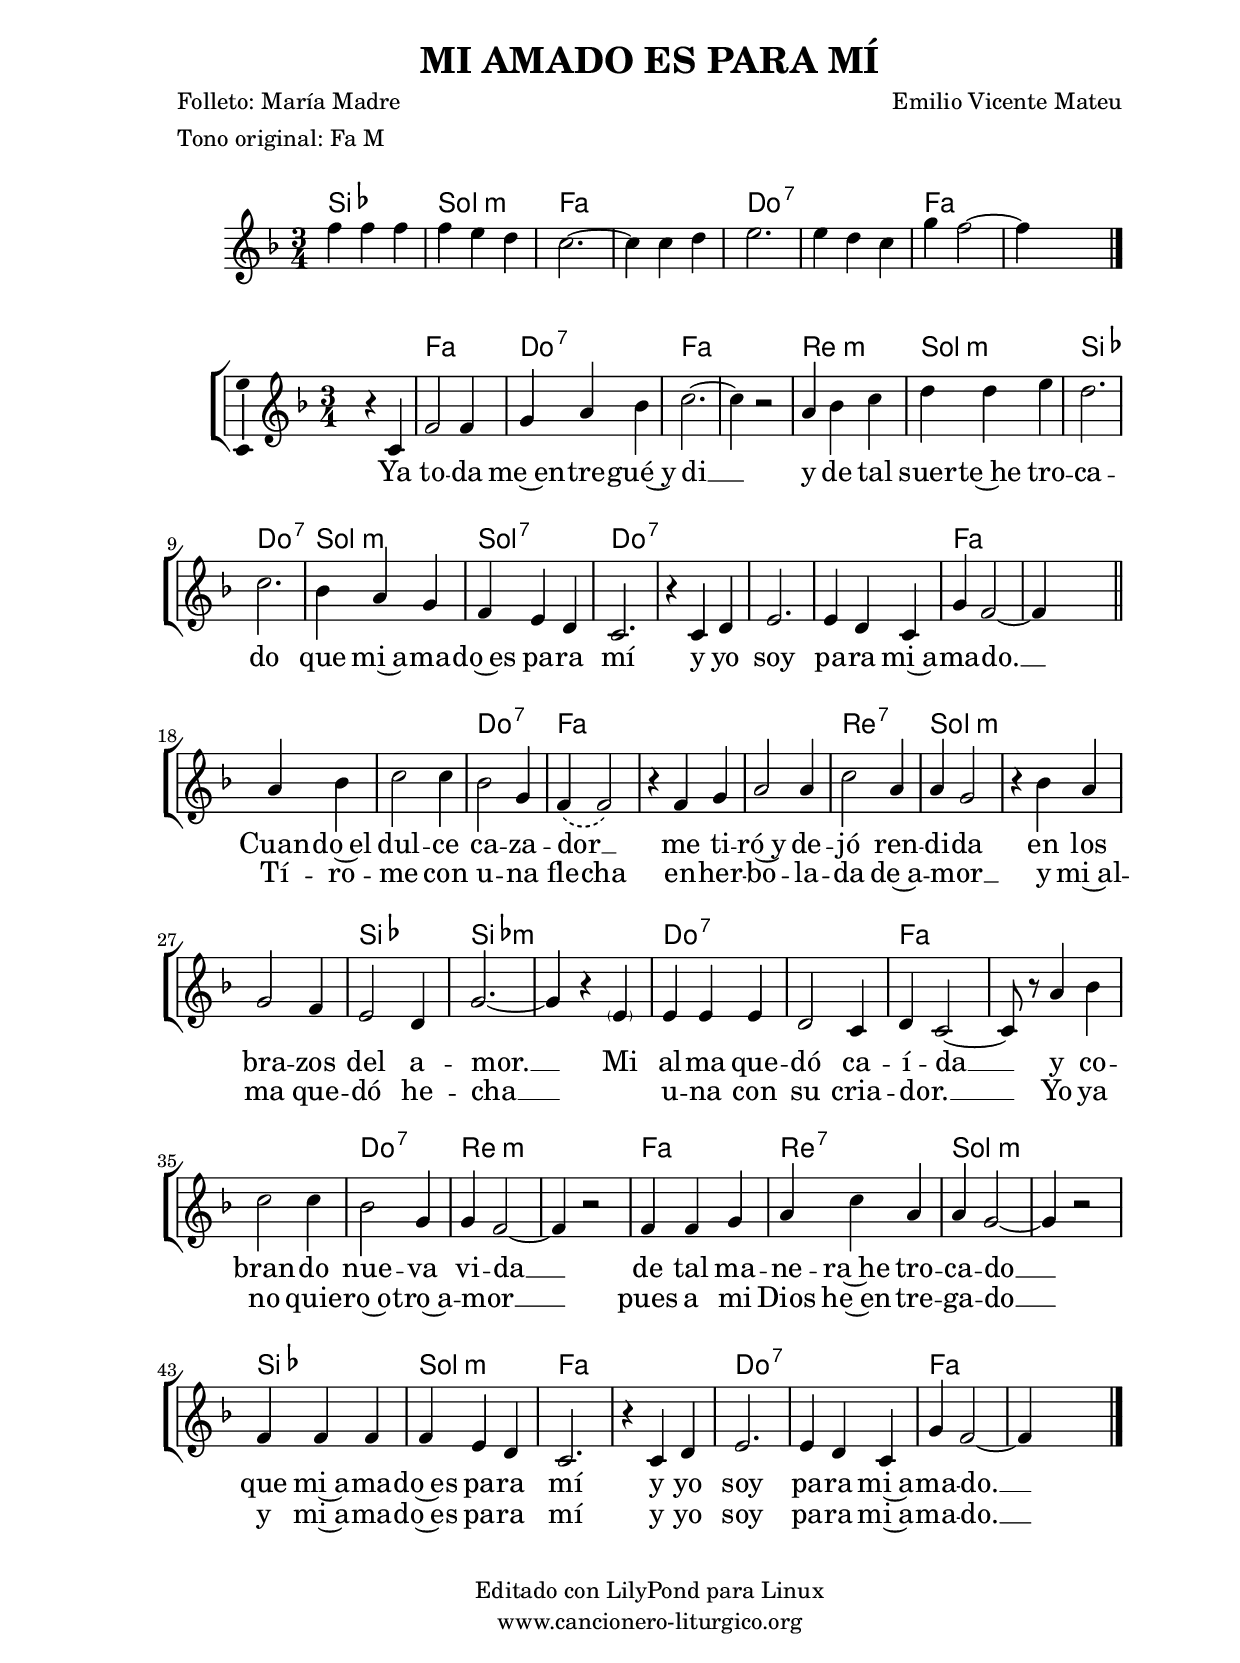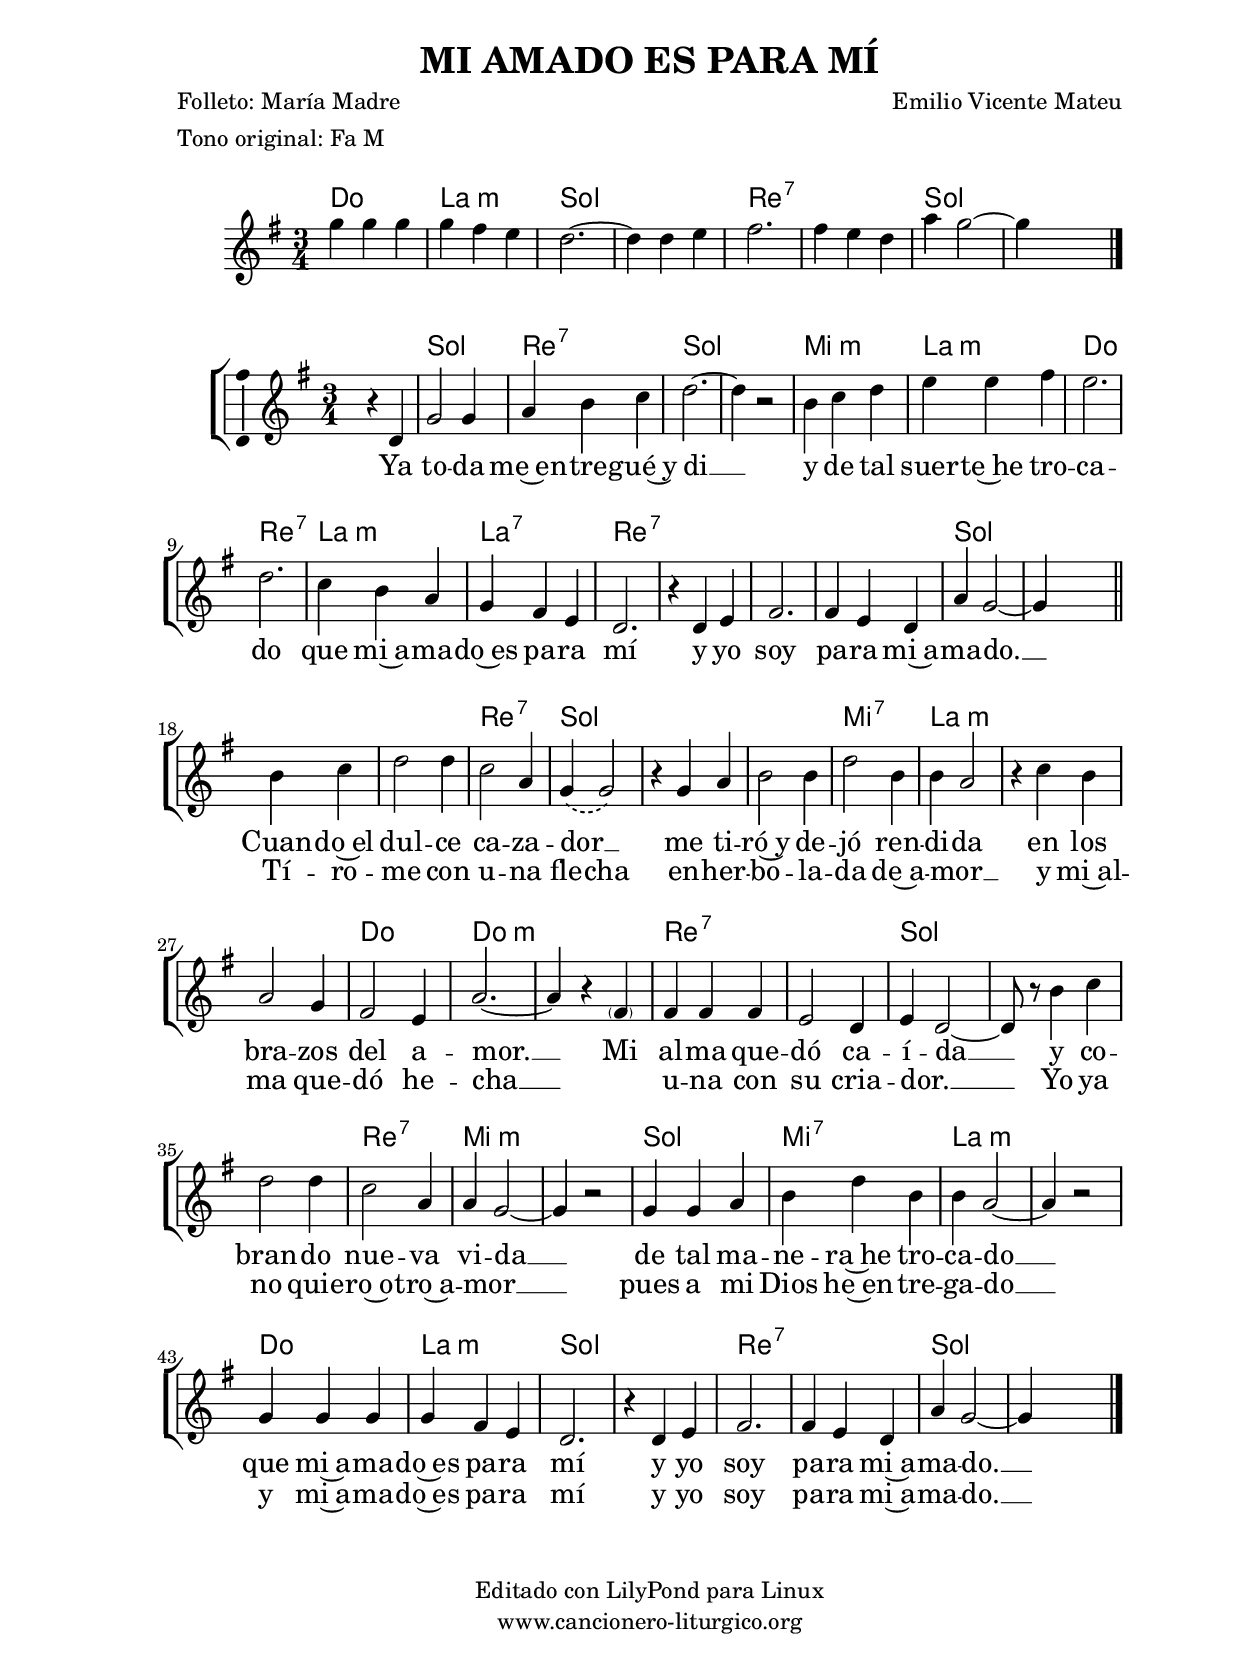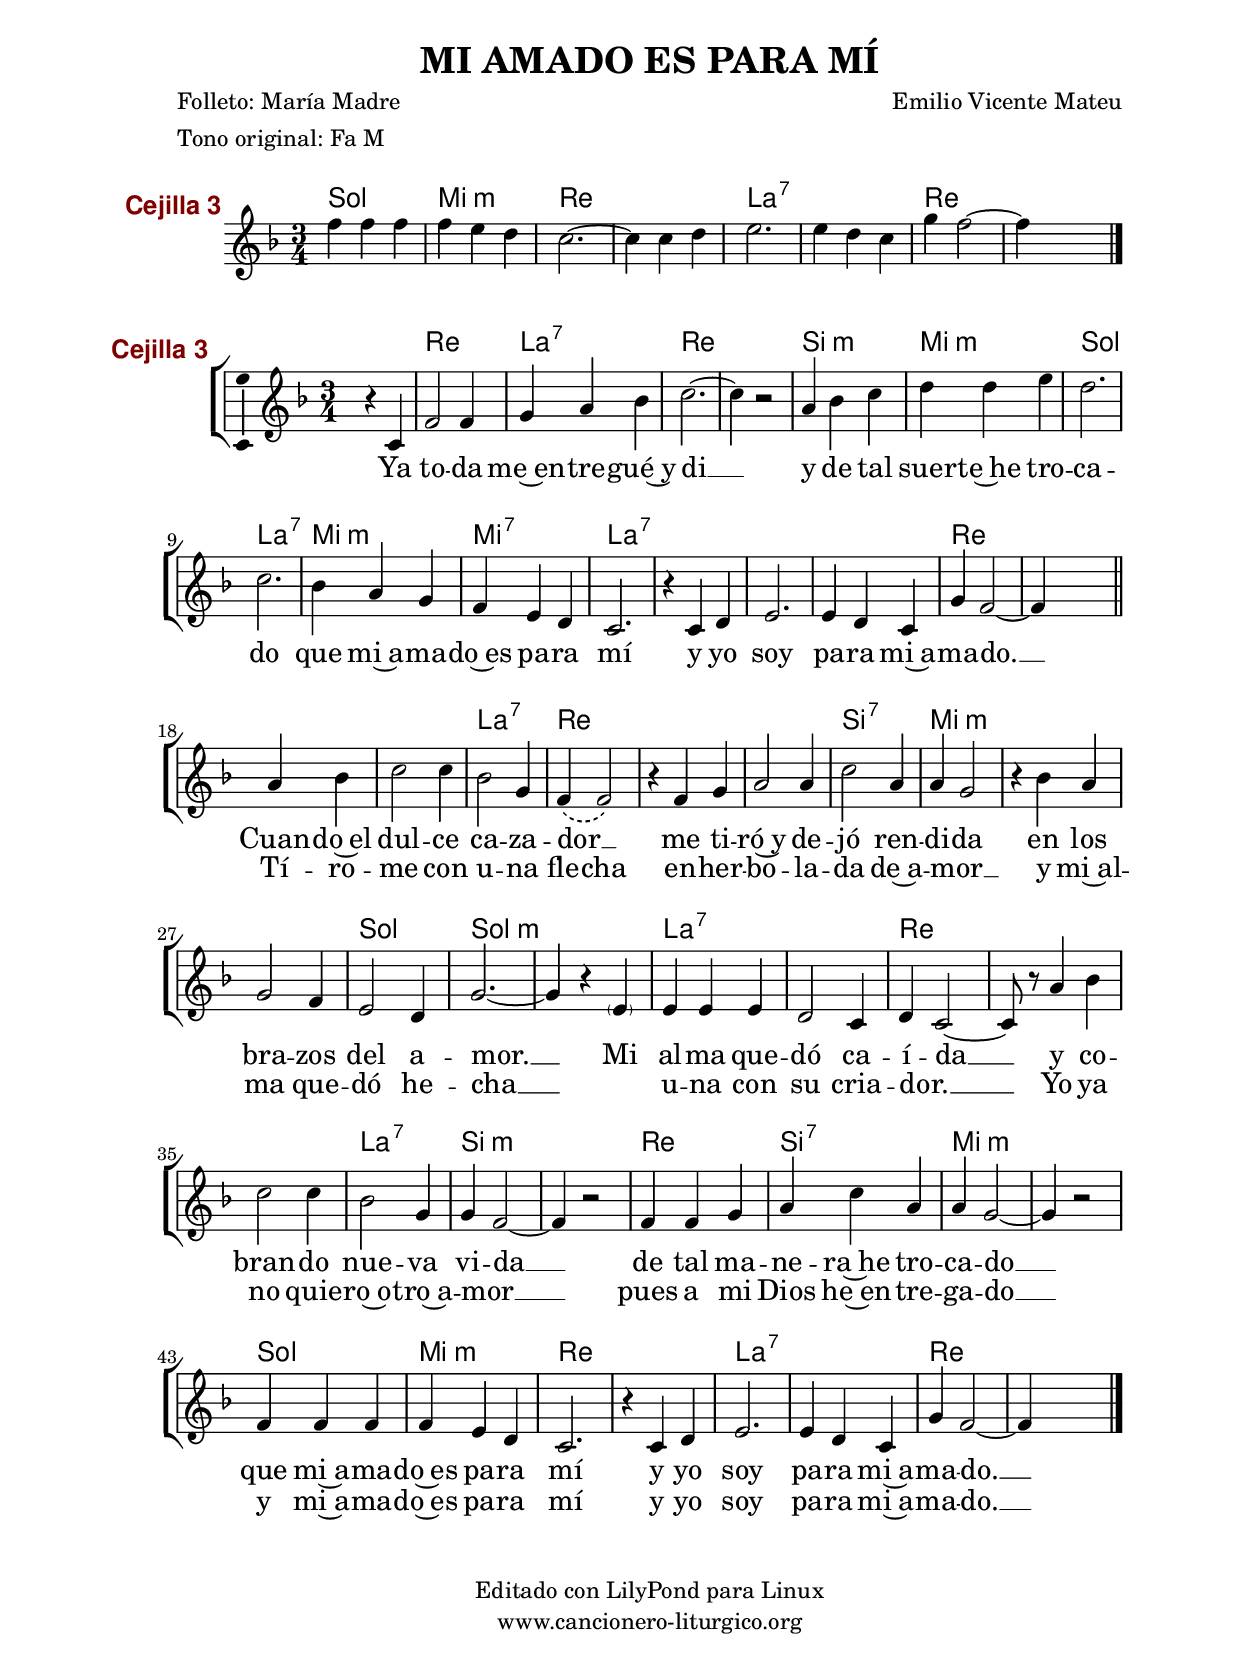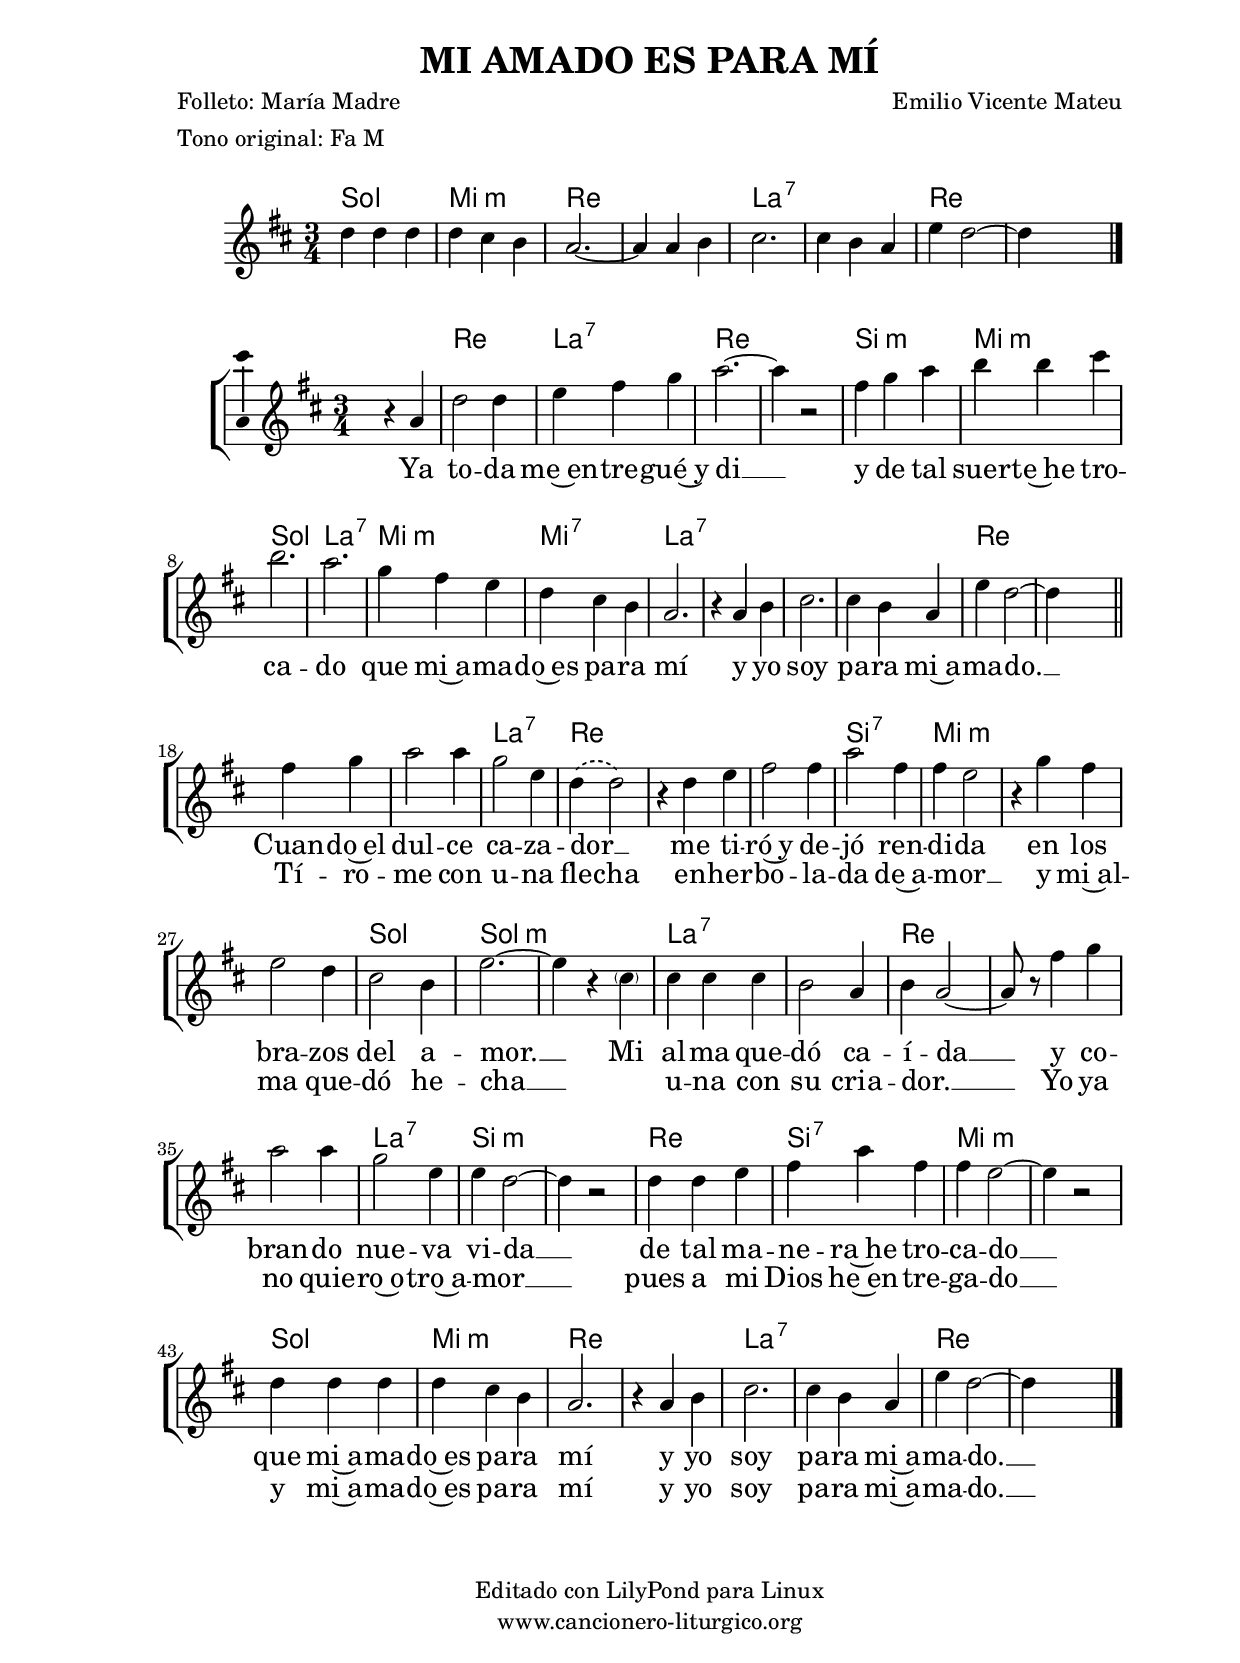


%versión de lilypond para la que se ha escrito esta partitura:
\version "2.16.0"

	%Tamaño papel
	#(set-default-paper-size "a4")
	%Tamaño partitura
	#(set-global-staff-size 20)
	%No responde al pulsar sobre una nota
	#(ly:set-option 'point-and-click #f)

%parámetros del encabezamiento:
\header {
	title = "MI AMADO ES PARA MÍ"
	subtitle = ""
	composer = "Emilio Vicente Mateu"
	poet = "Folleto: María Madre"
	meter = "Tono original: Fa M"
	arranger = ""
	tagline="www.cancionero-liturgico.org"
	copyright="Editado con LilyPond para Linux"
	tiempo = ""
	usos = ""
	letra = ""
	}

%parámetros asociados al papel:
\paper  {
	oddHeaderMarkup = \markup {\fill-line { \on-the-fly #not-first-page \fromproperty #'header:title \on-the-fly #not-first-page \fromproperty #'header:composer }}
	evenHeaderMarkup = \markup {\fill-line { \fromproperty #'header:composer \fromproperty #'header:title }}
	#(set-paper-size "a4")
	print-page-number = ##f
	first-page-number = 1
	print-first-page-number = ##f
%	head-separation = 3.0 \cm
	top-margin = 2.0 \cm
	bottom-margin = 0.5\cm
%%%	bottom-margin = -2.0\cm
	left-margin = 3.0 \cm
	line-width = 16.0 \cm 
	indent = 8\mm
	interscoreline = 2.\mm
	between-system-space = 15\mm
%	para que las partituras no llenen la hoja:
	ragged-bottom = ##t
%	idem para la última hoja:
	ragged-last-bottom = ##f
%	para que las partituras llenen el ancho del papel:
	ragged-last = ##f
	after-title-space = 2.5 \cm
page-count=1
%system-count=8

	%Flexible Vertical Spacing
%	markup-markup-spacing =
%	#'((basic-distance . 15) (minimum-distance . 15) (padding . 3))
	markup-system-spacing =
	#'((basic-distance . 15) (minimum-distance . 15) (padding . 3))
	system-system-spacing =
	#'((basic-distance . 15) (minimum-distance . 15) (padding . 3))
	score-system-spacing =
	#'((basic-distance . 15) (minimum-distance . 15) (padding . 5))
%	top-system-spacing = % header
%	#'((basic-distance . 8) (minimum-distance . 0) (padding . 0))
%	top-markup-spacing =
%	#'((basic-distance . 20) (minimum-distance . 20) (padding . 0))
	last-bottom-spacing = % footer
	#'((basic-distance . 5) (minimum-distance . 5) (padding . 0))
%	score-markup-spacing =
%	#'((basic-distance . 16) (minimum-distance . 13) (padding . 0))

	}


%parámetros que afectan a toda la partitura:
global =  {
	%clave de sol (G):
	\clef G
	%armadura:
%%%	\transpose e c
	\key f \major
	\tempo 4=120
	\set Score.tempoHideNote = ##t
	}


acordesintro = {
	\italianChords
	\chordmode {
%%%	\transpose c d
{

bes2. g:m f s c:7 s f s

}
}
}

melodiaintro = 

%%%\transpose c d
{
	\relative c''{
	\time 3/4

f4 f f
f e d
c2.~
c4 c d
e2.
e4 d c
g'4 f2~
f4 s2

\bar "|."
}
}

acordes = {
	\italianChords
	\chordmode {
%%%	\transpose e c
{

s2.
f2. c:7 f s d:m g:m bes c:7 g:m g:7 c:7 s s s f s

s2.
f2. c:7 f s s d:7 g:m s s bes bes:m s c:7 s f s s c:7 d:m s f d:7 g:m s bes g:m f s c:7 s f s

}
}
}

melodia = 
%%%\transpose e c
{
	\relative c'{
\time 3/4

\phrasingSlurDashed

s4 r4 c4
f2 f4
g4 a bes
c2.~
c4 r2
a4 bes c
d4 d e
d2.
c2.
bes4 a g
f4 e d
c2.
r4 c4 d
e2. e4 d c
g'4 f2~
f4 s2

\bar "||"
\break

s4 a4 bes
c2 c4
bes2 g4
f4 \(f2\)
r4 f4 g
a2 a4
c2 a4
a4 g2
r4 bes4 a
g2 f4
e2 d4
g2.~
g4 r4 \parenthesize e4
e4 e e
d2 c4
d4 c2~
c8 r8 a'4 bes
c2 c4
bes2 g4
g4 f2~
f4 r2

f4 f g
a4 c a
a4 g2~
g4 r2

f4 f f
f4 e d
c2.

r4 c4 d
e2.
e4 d c
g'4 f2~
f4 s2

\bar "|."
	}
	}


texto = \lyricmode {
Ya to -- da me~en -- tre -- gué~y di __
y de tal suer -- te~he tro -- ca -- do
que mi~a -- ma -- do~es pa -- ra mí
y yo soy pa -- ra mi~a -- ma -- do. __

Cuan -- do~el dul -- ce ca -- za -- dor __ _
me ti -- ró~y de -- jó ren -- di -- da
en los bra -- zos del a -- mor. __

Mi al -- ma que -- dó ca -- í -- da __
y co -- bran -- do nue -- va vi -- da __
de tal ma -- ne -- ra~he tro -- ca -- do __
que mi~a -- ma -- do~es pa -- ra mí
y yo soy pa -- ra mi~a -- ma -- do. __

	}

textodos = \lyricmode {
\skip 1 \skip 1 \skip 1 \skip 1 \skip 1 \skip 1
\skip 1 \skip 1 \skip 1 \skip 1 \skip 1 \skip 1
\skip 1 \skip 1 \skip 1 \skip 1 \skip 1 \skip 1
\skip 1 \skip 1 \skip 1 \skip 1 \skip 1 \skip 1
\skip 1 \skip 1 \skip 1 \skip 1 \skip 1 \skip 1

Tí -- ro -- me con u -- na fle -- cha
en -- her -- bo -- la -- da de~a -- mor __ _
y mi~al -- ma que -- dó he -- cha __
"  " u -- na con su cria -- dor. __ _

Yo ya no quie -- ro~o -- tro~a -- mor __ _
pues a mi Dios he~en -- tre -- ga -- do __
y mi~a -- ma -- do~es pa -- ra mí
y yo soy pa -- ra mi~a -- ma -- do. __

	}


acordesintroStaff = \context ChordNames = acordesintroStaff <<
	\set chordChanges = ##t
	\acordesintro
	>>

acordesStaff = \context ChordNames = acordesStaff <<
	\set chordChanges = ##t
	\acordes
	>>


%%%%%%%%%%%%%%%%%%%%%%%%%%%%%%%%%%% CEJILLA %%%%%%%%%%%%%%%%%%%%%%%%%%%%%%%%%%%
acordesintrocejilla = {
%%%	\override ChordNames.ChordName #'font-size = #-1
%%%	\override ChordNames.ChordName #'font-series = #'bold
	\transpose f d {
		\acordesintro
		}
	}

acordesintrocejillaStaff = \context ChordNames = acordesintrocejillaStaff <<
	\set Staff.instrumentName = \markup \with-color #darkred \larger \bold \sans "Cejilla 3"
	\set chordChanges = ##t
	\acordesintrocejilla
	>>
acordescejilla = {
%%%	\override ChordNames.ChordName #'font-size = #-1
%%%	\override ChordNames.ChordName #'font-series = #'bold
	\transpose f d {
		\acordes
		}
	}

acordescejillaStaff = \context ChordNames = acordescejillaStaff <<
	\set Staff.instrumentName = \markup \with-color #darkred \larger \bold \sans "Cejilla 3"
	\set chordChanges = ##t
	\acordescejilla
	>>
%%%%%%%%%%%%%%%%%%%%%%%%%%%%%%%%%%% CEJILLA %%%%%%%%%%%%%%%%%%%%%%%%%%%%%%%%%%%


vozintroStaff = \context Voice = vozintroStaff
<<
	\override Staff.StaffSymbol #'staff-space = #(magstep -0.35)
	\set Staff.midiInstrument = #"english horn"
	\set Staff.midiMinimumVolume = #0.7
	\set Staff.midiMaximumVolume = #0.9
	\global
	\melodiaintro
	>>

vozStaff = \context Voice = vozStaff
\with {\consists "Ambitus_engraver"}
<<
%	\set Staff.instrumentName = ""
%	\set Staff.shortInstrumentName = ""
%	\set Staff.midiInstrument = #"clarinet"
%	\set Staff.midiInstrument = #"cello"
%	\set Staff.midiInstrument = #"flute"
	\set Staff.midiInstrument = #"electric guitar (jazz)"
%	\set Staff.midiInstrument = #"english horn"
%	\set Staff.midiInstrument = #"violin"
%	\set Staff.midiInstrument = #"glockenspiel"
	\set Staff.midiMinimumVolume = #0.7
	\set Staff.midiMaximumVolume = #0.9
	\global
	\melodia
	>>

textoStaff = \context Lyrics = textoStaff <<
	\lyricsto vozStaff \texto
	>>

textodosStaff = \context Lyrics = textodosStaff <<
	\lyricsto vozStaff \textodos
	>>


\book {
	\score {
		\context ChoirStaff {
%			\override StaffGroup.SystemStartBracket #'collapse-height = #1
%			\override Score.SystemStartBar #'collapse-height = #1
			<<
			\acordesintroStaff
			\vozintroStaff
			>>
			}
		\layout {
	    		\context {
				\Lyrics
				\override LyricText #'font-size = #2
				}
	   		 \context {
				\Score
				\override StaffSymbol #'staff-space = #(magstep +3)
				}
			}
		}
	\score {
		\context ChoirStaff {
			\override StaffGroup.SystemStartBracket #'collapse-height = #1
			\override Score.SystemStartBar #'collapse-height = #1
			<<
			\acordesStaff
			\vozStaff
			\textoStaff
			\textodosStaff
			>>
			}
		\layout {
	    		\context {
				\Lyrics
				\override LyricText #'font-size = #2
				}
	   		 \context {
				\Score
				\override StaffSymbol #'staff-space = #(magstep +3)
				}
			}
		}
	\score {
		\unfoldRepeats
		\context ChoirStaff {
			<<
			\acordesintroStaff
			\vozintroStaff
			>>
			<<
			\acordesStaff
			\vozStaff
			>>
			}
		\midi {
	  		\context {
	  			\Score
				tempoWholesPerMinute = #(ly:make-moment 70 4)
				}
			}
		}
	}


%Partitura para guitarra
#(define output-suffix "G")
\book {
	\score {
		\context ChoirStaff {
%			\override StaffGroup.SystemStartBracket #'collapse-height = #1
%			\override Score.SystemStartBar #'collapse-height = #1
			<<
			\acordesintrocejillaStaff
			\vozintroStaff
			>>
			}
		\layout {
%%%%%%%%%%%%%%%%%%%%%%%%%%%%%%%%%%% CEJILLA %%%%%%%%%%%%%%%%%%%%%%%%%%%%%%%%%%%
			\context {
				\ChordNames \consists Instrument_name_engraver
				}
%%%%%%%%%%%%%%%%%%%%%%%%%%%%%%%%%%% CEJILLA %%%%%%%%%%%%%%%%%%%%%%%%%%%%%%%%%%%
	    		\context {
				\Lyrics
				\override LyricText #'font-size = #2
				}
	   		 \context {
				\Score
				\override StaffSymbol #'staff-space = #(magstep +3)
				}
			}
		}
	\score {
		\context ChoirStaff {
			\override StaffGroup.SystemStartBracket #'collapse-height = #1
			\override Score.SystemStartBar #'collapse-height = #1
			<<
			\acordescejillaStaff
			\vozStaff
			\textoStaff
			\textodosStaff
			>>
			}
		\layout {
%%%%%%%%%%%%%%%%%%%%%%%%%%%%%%%%%%% CEJILLA %%%%%%%%%%%%%%%%%%%%%%%%%%%%%%%%%%%
			\context {
				\ChordNames \consists Instrument_name_engraver
				}
%%%%%%%%%%%%%%%%%%%%%%%%%%%%%%%%%%% CEJILLA %%%%%%%%%%%%%%%%%%%%%%%%%%%%%%%%%%%
	    		\context {
				\Lyrics
				\override LyricText #'font-size = #2
				}
	   		 \context {
				\Score
				\override StaffSymbol #'staff-space = #(magstep +3)
				}
			}
		}
	}


#(define output-suffix "C")
\book {
	\score {
		\context ChoirStaff {
%			\override StaffGroup.SystemStartBracket #'collapse-height = #1
%			\override Score.SystemStartBar #'collapse-height = #1
\transpose c d
			<<
			\acordesintroStaff
			\vozintroStaff
			>>
			}
		\layout {
	    		\context {
				\Lyrics
				\override LyricText #'font-size = #2
				}
	   		 \context {
				\Score
				\override StaffSymbol #'staff-space = #(magstep +3)
				}
			}
		}
	\score {
		\context ChoirStaff {
			\override StaffGroup.SystemStartBracket #'collapse-height = #1
			\override Score.SystemStartBar #'collapse-height = #1
\transpose c d
			<<
			\acordesStaff
			\vozStaff
			\textoStaff
			\textodosStaff
			>>
			}
		\layout {
	    		\context {
				\Lyrics
				\override LyricText #'font-size = #2
				}
	   		 \context {
				\Score
				\override StaffSymbol #'staff-space = #(magstep +3)
				}
			}
		}
	}


#(define output-suffix "S")
\book {
	\score {
		\context ChoirStaff {
%			\override StaffGroup.SystemStartBracket #'collapse-height = #1
%			\override Score.SystemStartBar #'collapse-height = #1
\transpose c a,
			<<
			\acordesintroStaff
			\vozintroStaff
			>>
			}
		\layout {
	    		\context {
				\Lyrics
				\override LyricText #'font-size = #2
				}
	   		 \context {
				\Score
				\override StaffSymbol #'staff-space = #(magstep +3)
				}
			}
		}
	\score {
		\context ChoirStaff {
			\override StaffGroup.SystemStartBracket #'collapse-height = #1
			\override Score.SystemStartBar #'collapse-height = #1
\transpose c a
			<<
			\acordesStaff
			\vozStaff
			\textoStaff
			\textodosStaff
			>>
			}
		\layout {
	    		\context {
				\Lyrics
				\override LyricText #'font-size = #2
				}
	   		 \context {
				\Score
				\override StaffSymbol #'staff-space = #(magstep +3)
				}
			}
		}
	}


